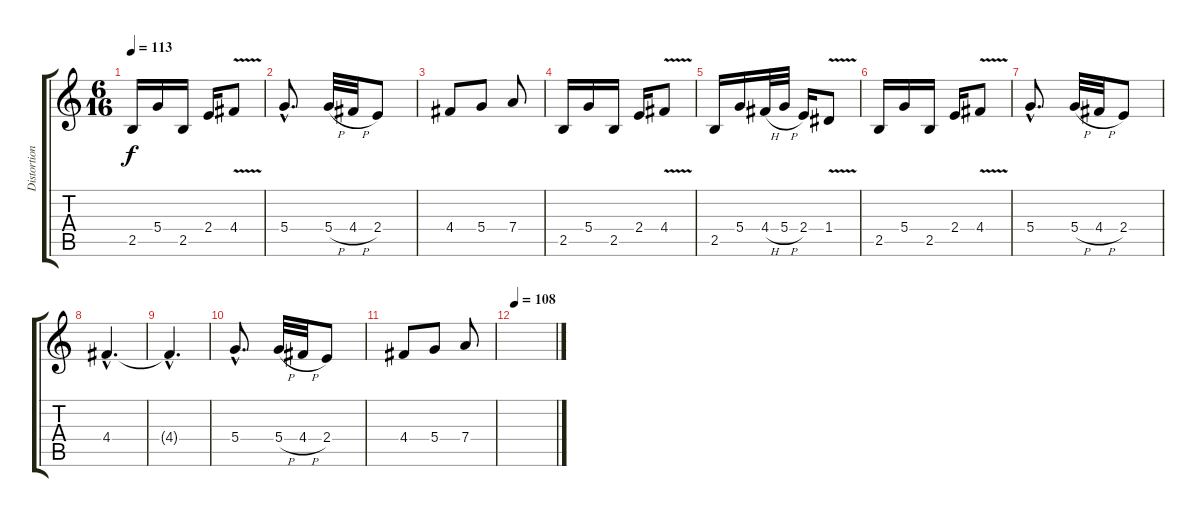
\track ("Distortion Guitar 3" "Distortion") {instrument distortionguitar}
\staff {score tabs}
\tuning (E4 B3 G3 D3 A2 E2) {hide}
\ts (6 16)
\tempo 113
\clef g2
\ks c
2.5.16{dy f} 5.4.16 2.5.16 2.4.16 4.4{v}.8 |
5.4{hac}.8{d} 5.4{h}.32 4.4{h}.32 2.4.8 |
4.4.8 5.4.8 7.4.8 |
2.5.16 5.4.16 2.5.16 2.4.16 4.4{v}.8 |
2.5.16 5.4.16 4.4{h}.32 5.4{h}.32 2.4.16 1.4{v}.8 |
2.5.16 5.4.16 2.5.16 2.4.16 4.4{v}.8 |
5.4{hac}.8{d} 5.4{h}.32 4.4{h}.32 2.4.8 |
4.4{hac}.4{d} |
4.4{hac t}.4{d} |
5.4{hac}.8{d} 5.4{h}.32 4.4{h}.32 2.4.8 |
4.4.8 5.4.8 7.4.8 |
\tempo 108
